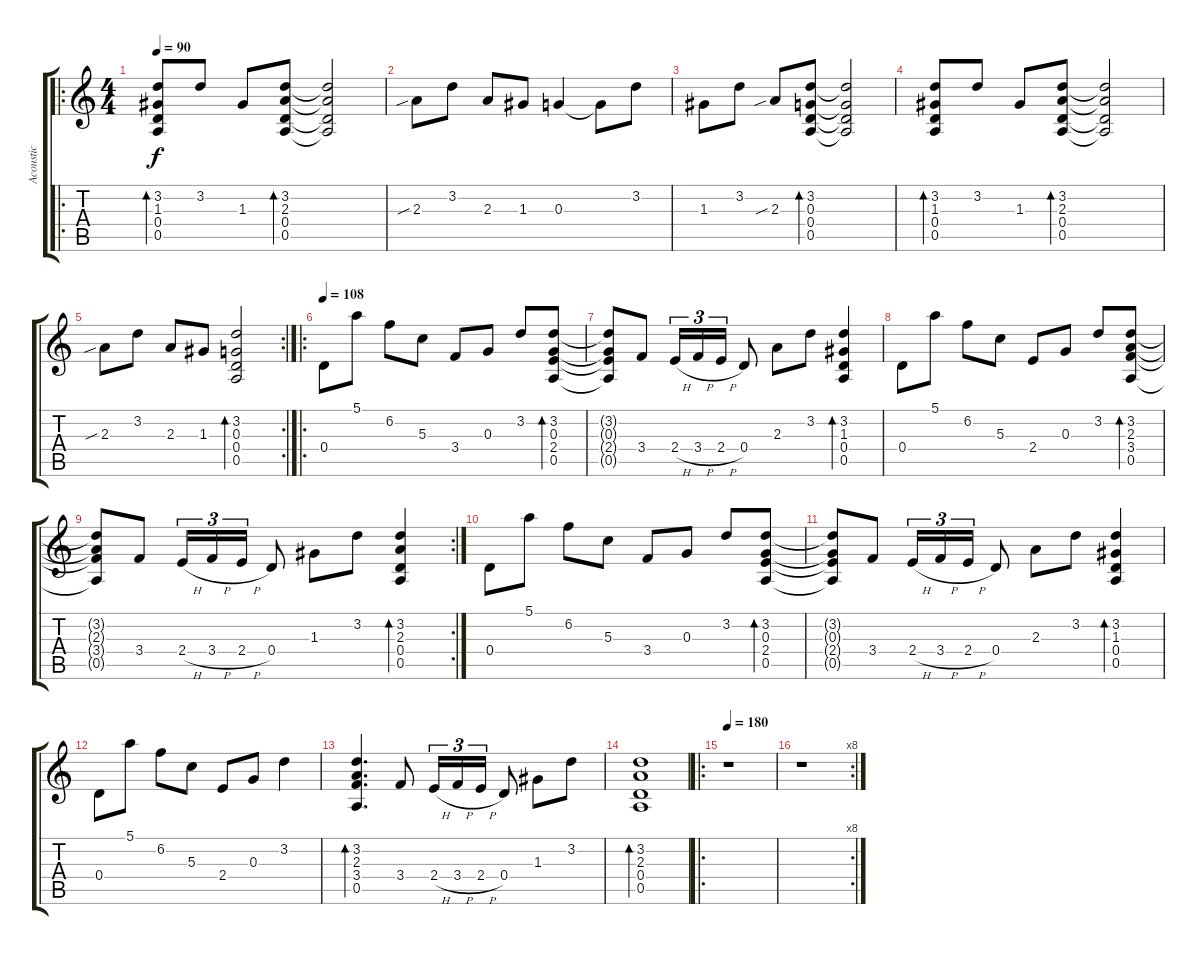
\track ("Acoustic" "Acoustic") {instrument acousticguitarnylon}
\staff {score tabs}
\tuning (E4 B3 G3 D3 A2 E2) {hide}
\ro
\ts (4 4)
\tempo 90
\clef g2
\ks c
(3.2 1.3 0.4 0.5).8{bd 30 dy f instrument acousticguitarnylon} 3.2.8 1.3.8 (3.2 2.3 0.4 0.5).8{bd 30} (3.2{t} 2.3{t} 0.4{t} 0.5{t}).2 |
2.3{sib}.8 3.2.8 2.3.8 1.3.8 0.3.4 0.3{t}.8 3.2.8 |
1.3.8 3.2.8 2.3{sib}.8 (3.2 0.3 0.4 0.5).8{bd 30} (3.2{t} 0.3{t} 0.4{t} 0.5{t}).2 |
(3.2 1.3 0.4 0.5).8{bd 30} 3.2.8 1.3.8 (3.2 2.3 0.4 0.5).8{bd 30} (3.2{t} 2.3{t} 0.4{t} 0.5{t}).2 |
\rc 2
2.3{sib}.8 3.2.8 2.3.8 1.3.8 (3.2 0.3 0.4 0.5).2{bd 30} |
\ro
\tempo 108
0.4.8 5.1.8 6.2.8 5.3.8 3.4.8 0.3.8 3.2.8 (3.2 0.3 2.4 0.5).8{bd 30} |
(3.2{t} 0.3{t} 2.4{t} 0.5{t}).8 3.4.8 2.4{h}.16{tu (3 2)} 3.4{h}.16{tu (3 2)} 2.4{h}.16{tu (3 2)} 0.4.8 2.3.8 3.2.8 (3.2 1.3 0.4 0.5).4{bd 30} |
0.4.8 5.1.8 6.2.8 5.3.8 2.4.8 0.3.8 3.2.8 (3.2 2.3 3.4 0.5).8{bd 30} |
\rc 2
(3.2{t} 2.3{t} 3.4{t} 0.5{t}).8 3.4.8 2.4{h}.16{tu (3 2)} 3.4{h}.16{tu (3 2)} 2.4{h}.16{tu (3 2)} 0.4.8 1.3.8 3.2.8 (3.2 2.3 0.4 0.5).4{bd 30} |
0.4.8 5.1.8 6.2.8 5.3.8 3.4.8 0.3.8 3.2.8 (3.2 0.3 2.4 0.5).8{bd 30} |
(3.2{t} 0.3{t} 2.4{t} 0.5{t}).8 3.4.8 2.4{h}.16{tu (3 2)} 3.4{h}.16{tu (3 2)} 2.4{h}.16{tu (3 2)} 0.4.8 2.3.8 3.2.8 (3.2 1.3 0.4 0.5).4{bd 30} |
0.4.8 5.1.8 6.2.8 5.3.8 2.4.8 0.3.8 3.2.4 |
(3.2 2.3 3.4 0.5).4{d bd 30} 3.4.8 2.4{h}.16{tu (3 2)} 3.4{h}.16{tu (3 2)} 2.4{h}.16{tu (3 2)} 0.4.8 1.3.8 3.2.8 |
(3.2 2.3 0.4 0.5).1{bd 30} |
\ro
\tempo 180
r.1 |
\rc 8
r.1
